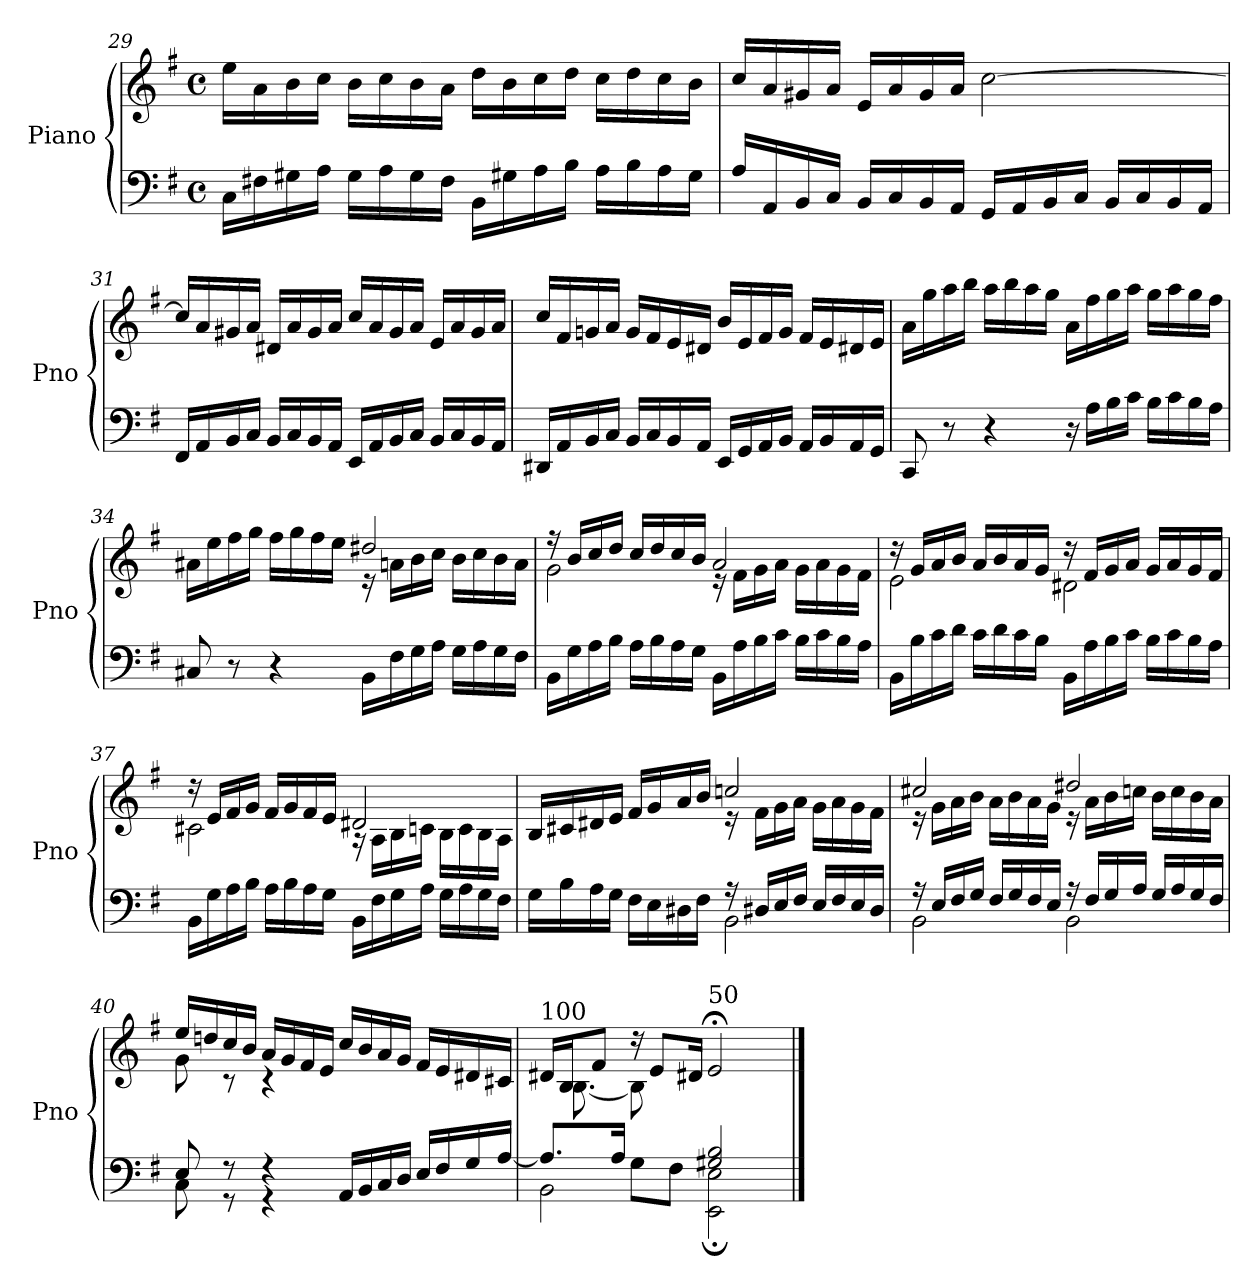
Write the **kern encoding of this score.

**kern	**kern
*part1	*part1
*staff2	*staff1
*I"Piano	*
*I'Pno	*
*clefF4	*clefG2
*k[f#]	*k[f#]
*G:	*G:
*M4/4	*M4/4
*met(c)	*met(c)
=29	=29
16C\LL	16ee\LL
16F#X\	16a\
16G#X\	16b\
16A\JJ	16cc\JJ
16G#\LL	16b\LL
16A\	16cc\
16G#\	16b\
16F#\JJ	16a\JJ
16BB\LL	16dd\LL
16G#X\	16b\
16A\	16cc\
16B\JJ	16dd\JJ
16A\LL	16cc\LL
16B\	16dd\
16A\	16cc\
16G#\JJ	16b\JJ
=30	=30
16A/LL	16cc/LL
16AA/	16a/
16BB/	16g#X/
16C/JJ	16a/JJ
16BB/LL	16e/LL
16C/	16a/
16BB/	16g#/
16AA/JJ	16a/JJ
16GG/LL	[2cc\
16AA/	.
16BB/	.
16C/JJ	.
16BB/LL	.
16C/	.
16BB/	.
16AA/JJ	.
!!LO:LB:g=z
=31	=31
16FF#/LL	16cc/LL]
16AA/	16a/
16BB/	16g#X/
16C/JJ	16a/JJ
16BB/LL	16d#X/LL
16C/	16a/
16BB/	16g#/
16AA/JJ	16a/JJ
16EE/LL	16cc/LL
16AA/	16a/
16BB/	16g#/
16C/JJ	16a/JJ
16BB/LL	16e/LL
16C/	16a/
16BB/	16g#/
16AA/JJ	16a/JJ
=32	=32
16DD#X/LL	16cc/LL
16AA/	16f#/
16BB/	16gn/
16C/JJ	16a/JJ
16BB/LL	16g/LL
16C/	16f#/
16BB/	16e/
16AA/JJ	16d#X/JJ
16EE/LL	16b/LL
16GG/	16e/
16AA/	16f#/
16BB/JJ	16g/JJ
16AA/LL	16f#/LL
16BB/	16e/
16AA/	16d#X/
16GG/JJ	16e/JJ
=33	=33
8CC/	16a\LL
.	16gg\
8r	16aa\
.	16bb\JJ
4r	16aa\LL
.	16bb\
.	16aa\
.	16gg\JJ
16r	16a\LL
16A\LL	16ff#\
16B\	16gg\
16c\JJ	16aa\JJ
16B\LL	16gg\LL
16c\	16aa\
16B\	16gg\
16A\JJ	16ff#\JJ
!!LO:LB:g=z
=34	=34
*	*^
8C#X/	16a#X\LL	2ryy
.	16ee\	.
8r	16ff#\	.
.	16gg\JJ	.
4r	16ff#\LL	.
.	16gg\	.
.	16ff#\	.
.	16ee\JJ	.
16BB\LL	2dd#X/	16re
16F#\	.	16an\LL
16G\	.	16b\
16A\JJ	.	16cc\JJ
16G\LL	.	16b\LL
16A\	.	16cc\
16G\	.	16b\
16F#\JJ	.	16a\JJ
=35	=35	=35
16BB\LL	16rff	2g\
16G\	16b/LL	.
16A\	16cc/	.
16B\JJ	16dd/JJ	.
16A\LL	16cc/LL	.
16B\	16dd/	.
16A\	16cc/	.
16G\JJ	16b/JJ	.
16BB\LL	2a/	16re
16A\	.	16f#\LL
16B\	.	16g\
16c\JJ	.	16a\JJ
16B\LL	.	16g\LL
16c\	.	16a\
16B\	.	16g\
16A\JJ	.	16f#\JJ
=36	=36	=36
16BB\LL	16rdd	2e\
16B\	16g/LL	.
16c\	16a/	.
16d\JJ	16b/JJ	.
16c\LL	16a/LL	.
16d\	16b/	.
16c\	16a/	.
16B\JJ	16g/JJ	.
16BB\LL	16rdd	2d#X\
16A\	16f#/LL	.
16B\	16g/	.
16c\JJ	16a/JJ	.
16B\LL	16g/LL	.
16c\	16a/	.
16B\	16g/	.
16A\JJ	16f#/JJ	.
!!LO:LB:g=z	!!
=37	=37	=37
16BB\LL	16rdd	2c#X\
16G\	16e/LL	.
16A\	16f#/	.
16B\JJ	16g/JJ	.
16A\LL	16f#/LL	.
16B\	16g/	.
16A\	16f#/	.
16G\JJ	16e/JJ	.
16BB\LL	2d#X/	16rA
16F#\	.	16A\LL
16G\	.	16B\
16A\JJ	.	16cn\JJ
16G\LL	.	16B\LL
16A\	.	16c\
16G\	.	16B\
16F#\JJ	.	16A\JJ
=38	=38	=38
*^	*	*
16G\LL	2ryy	16B/LL	2ryy
16B\	.	16c#X/	.
16A\	.	16d#X/	.
16G\JJ	.	16e/JJ	.
16F#\LL	.	16f#/LL	.
16E\	.	16g/	.
16D#X\	.	16a/	.
16F#\JJ	.	16b/JJ	.
16rA	2BB\	2ccn/	16re
16D#X/LL	.	.	16f#\LL
16E/	.	.	16g\
16F#/JJ	.	.	16a\JJ
16E/LL	.	.	16g\LL
16F#/	.	.	16a\
16E/	.	.	16g\
16D#/JJ	.	.	16f#\JJ
!!LO:LB:g=z	!!
=39	=39	=39	=39
16rA	2BB\	2cc#X/	16re
16E/LL	.	.	16g\LL
16F#/	.	.	16a\
16G/JJ	.	.	16b\JJ
16F#/LL	.	.	16a\LL
16G/	.	.	16b\
16F#/	.	.	16a\
16E/JJ	.	.	16g\JJ
16rA	2BB\	2dd#X/	16re
16F#/LL	.	.	16a\LL
16G/	.	.	16b\
16A/JJ	.	.	16ccn\JJ
16G/LL	.	.	16b\LL
16A/	.	.	16cc\
16G/	.	.	16b\
16F#/JJ	.	.	16a\JJ
=40	=40	=40	=40
8E/	8C\	16ee/LL	8g\
.	.	16ddn/	.
8rF	8rGG	16cc/	8rc
.	.	16b/JJ	.
4rF	4rGG	16a/LL	4rc
.	.	16g/	.
.	.	16f#/	.
.	.	16e/JJ	.
16AA/LL	2ryy	16cc/LL	2ryy
16BB/	.	16b/	.
16C/	.	16a/	.
16D/JJ	.	16g/JJ	.
16E/LL	.	16f#/LL	.
16F#/	.	16e/	.
16G/	.	16d#X/	.
[16A/JJ	.	16c#X/JJ	.
=41	=41	=41	=41
*	*^	*	*
!	!	!	!LO:TX:a:t=100	!
4.ryy	8.A/L]	2BB\	16d#X/LL	16ryy
.	.	.	16B/J	[8.B\
.	.	.	8f#/J	.
.	16A/Jk	.	.	.
.	8G\L	.	16rdd	8B\L]
.	.	.	8e/L	.
8A/J	8F#\J	.	.	2ryy
.	.	.	16d#X/Jk	.
!	!	!	!LO:TX:a:t=50	!
2G#X/ 2B/	2EE\; 2E\;	2ryy	2e;</	.
.	.	.	.	8ryy
*v	*v	*v	*	*
*	*v	*v
==	==
*-	*-
